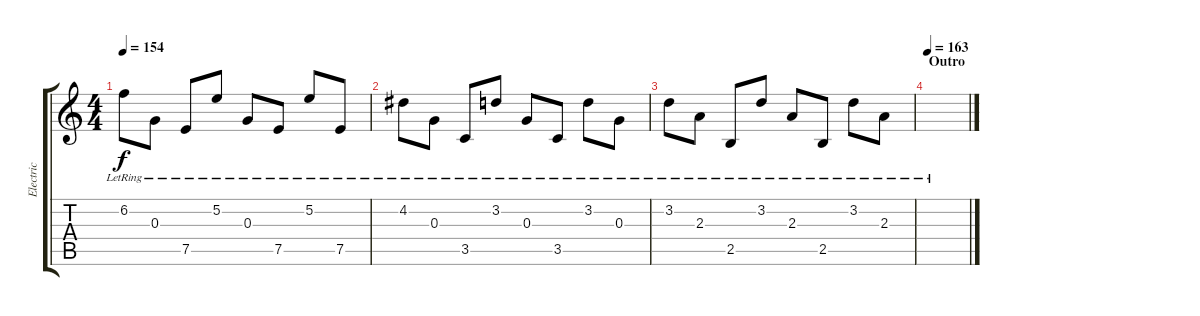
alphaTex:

\track ("Electric" "Electric") {instrument electricguitarjazz}
\staff {score tabs}
\tuning (E4 B3 G3 D3 A2 E2) {hide}
\ts (4 4)
\tempo 154
\clef g2
\ks c
6.2{lr}.8{dy f} 0.3{lr}.8 7.5{lr}.8 5.2{lr}.8 0.3{lr}.8 7.5{lr}.8 5.2{lr}.8 7.5{lr}.8 |
4.2{lr}.8 0.3{lr}.8 3.5{lr}.8 3.2{lr}.8 0.3{lr}.8 3.5{lr}.8 3.2{lr}.8 0.3{lr}.8 |
3.2{lr}.8 2.3{lr}.8 2.5{lr}.8 3.2{lr}.8 2.3{lr}.8 2.5{lr}.8 3.2{lr}.8 2.3{lr}.8 |
\section ("" "Outro")
\tempo 163
